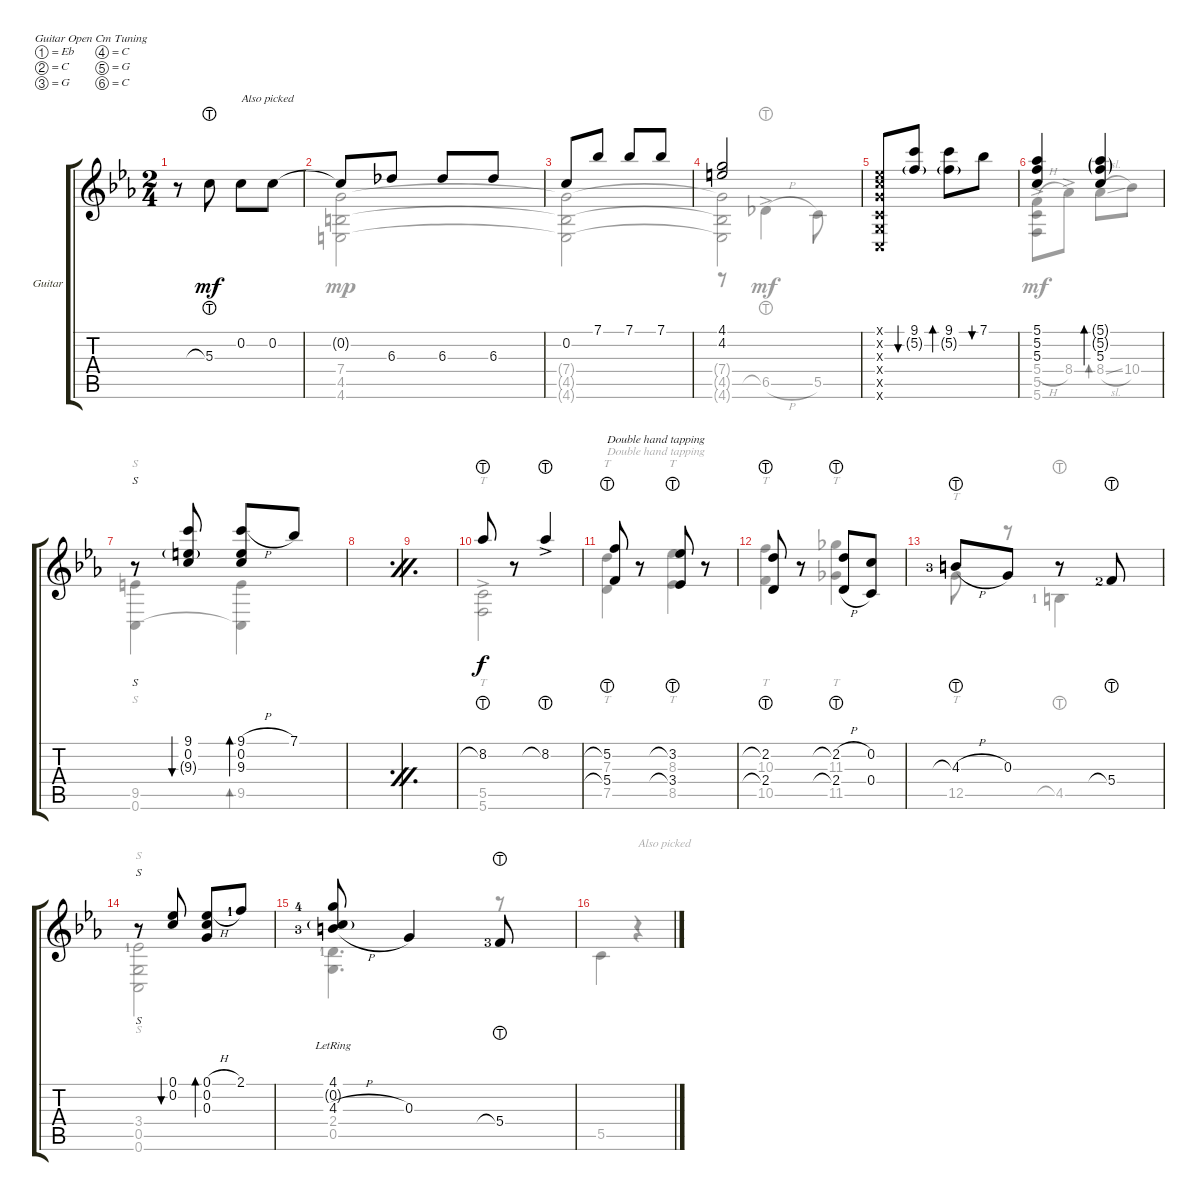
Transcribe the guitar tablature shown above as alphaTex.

\defaultSystemsLayout 4
\bracketExtendMode groupsimilarinstruments
\firstSystemTrackNameOrientation horizontal
\otherSystemsTrackNameOrientation horizontal
\track ("Acoustic Guitar" "Guitar") {instrument acousticguitarsteel}
\staff {score tabs}
\tuning (Eb4 C4 G3 C3 G2 C2)
\voice
\ts (2 4)
\tempo (200 hide)
\clef g2
\ks cminor
r.8{dy mf} 5.3{lht}.8 0.2.8{txt "Also picked"} 0.2.8 |
\scale
0.285464 0.2{t}.8 6.3.8 6.3.8 6.3.8 |
\scale
0.191118 0.2.8 7.1.8 7.1.8 7.1.8 |
\scale
0.250319 (4.1 4.2).2 |
\scale
0.273205 (0.6{x} 0.5{x} 0.4{x} 0.3{x} 0.2{x} 0.1{x}).8 (9.1 5.2{g}).8{bu 30} (9.1 5.2{g}).8{bd 30} 7.1.8{bu 30} |
\scale
0.407785 (5.3 5.2 5.1).4 (5.3 5.2{g} 5.1{g}).4{bd 30} |
\scale
0.355136 r.8{s} (9.1 0.2 9.3{g}).8{bu 30} (9.3 0.2 9.1{h}).8{bd 30} 7.1.8 |
\scale
0.118547
\simile firstofdouble
|
\scale
0.118547
\simile secondofdouble
|
\scale
0.283582
\simile none
8.2{lht}.8{dy f} r.8 8.2{lht ac}.4 |
\scale
0.213906 (5.2{lht} 5.4{lht}).8{txt "Double hand tapping"} r.8 (3.2{lht} 3.4{lht}).8 r.8 |
\scale
0.237267 (2.2{lht} 2.4{lht}).8 r.8 (2.2{h lht} 2.4{h lht}).8 (0.2 0.4).8 |
\scale
0.26534 4.3{h lht lf 4}.8 0.3.8 r.8 5.4{lht lf 3}.8 |
r.8{s} (0.1 0.2).8{bu 30} (0.3 0.2 0.1{h}).8{bd 30} 2.1{lf 2}.8 |
(4.3{h lf 4} 0.2{g} 4.1{lr lf 5}).8 0.3.4 5.4{lht lf 4}.8 |
\simile firstofdouble
\voice
\clef g2
\ottava regular
\simile none
\ks cminor
|
(4.6 4.5 7.4).2{dy mp} |
(7.4{t} 4.5{t} 4.6{t}).2 |
(4.6{t} 4.5{t} 7.4{t}).2 |
|
(5.6 5.5 5.4{h ac}).8{dy mf} 8.4{ac}.8 8.4{sl}.8{bd 0} 10.4.8 |
(0.6 9.5).4{s} (9.5 0.6{t}).4{bd 0} |
\simile firstofdouble
|
\simile secondofdouble
|
\simile none
(5.6{ac} 5.5{ac}).2{tt dy f} |
(7.5 7.3).4{tt txt "Double hand tapping"} (8.5 8.3).4{tt} |
(10.5 10.3).4{tt} (11.5 11.3).4{tt} |
12.5.8{tt} r.8 4.5{lht lf 2}.4 |
(0.6 0.5 3.4{lf 2}).2{s} |
(0.5 2.4{lf 2}).4{d} r.8 |
\simile firstofdouble
\voice
\clef g2
\ottava regular
\simile none
\ks cminor
5.5.4{dy mf} r.4{txt "Also picked"} |
|
|
r.8 6.5{h lht ac}.4 5.5.8 |
|
|
|
\simile firstofdouble
|
\simile secondofdouble
|
\simile none
|
|
|
|
|
|
\simile firstofdouble
